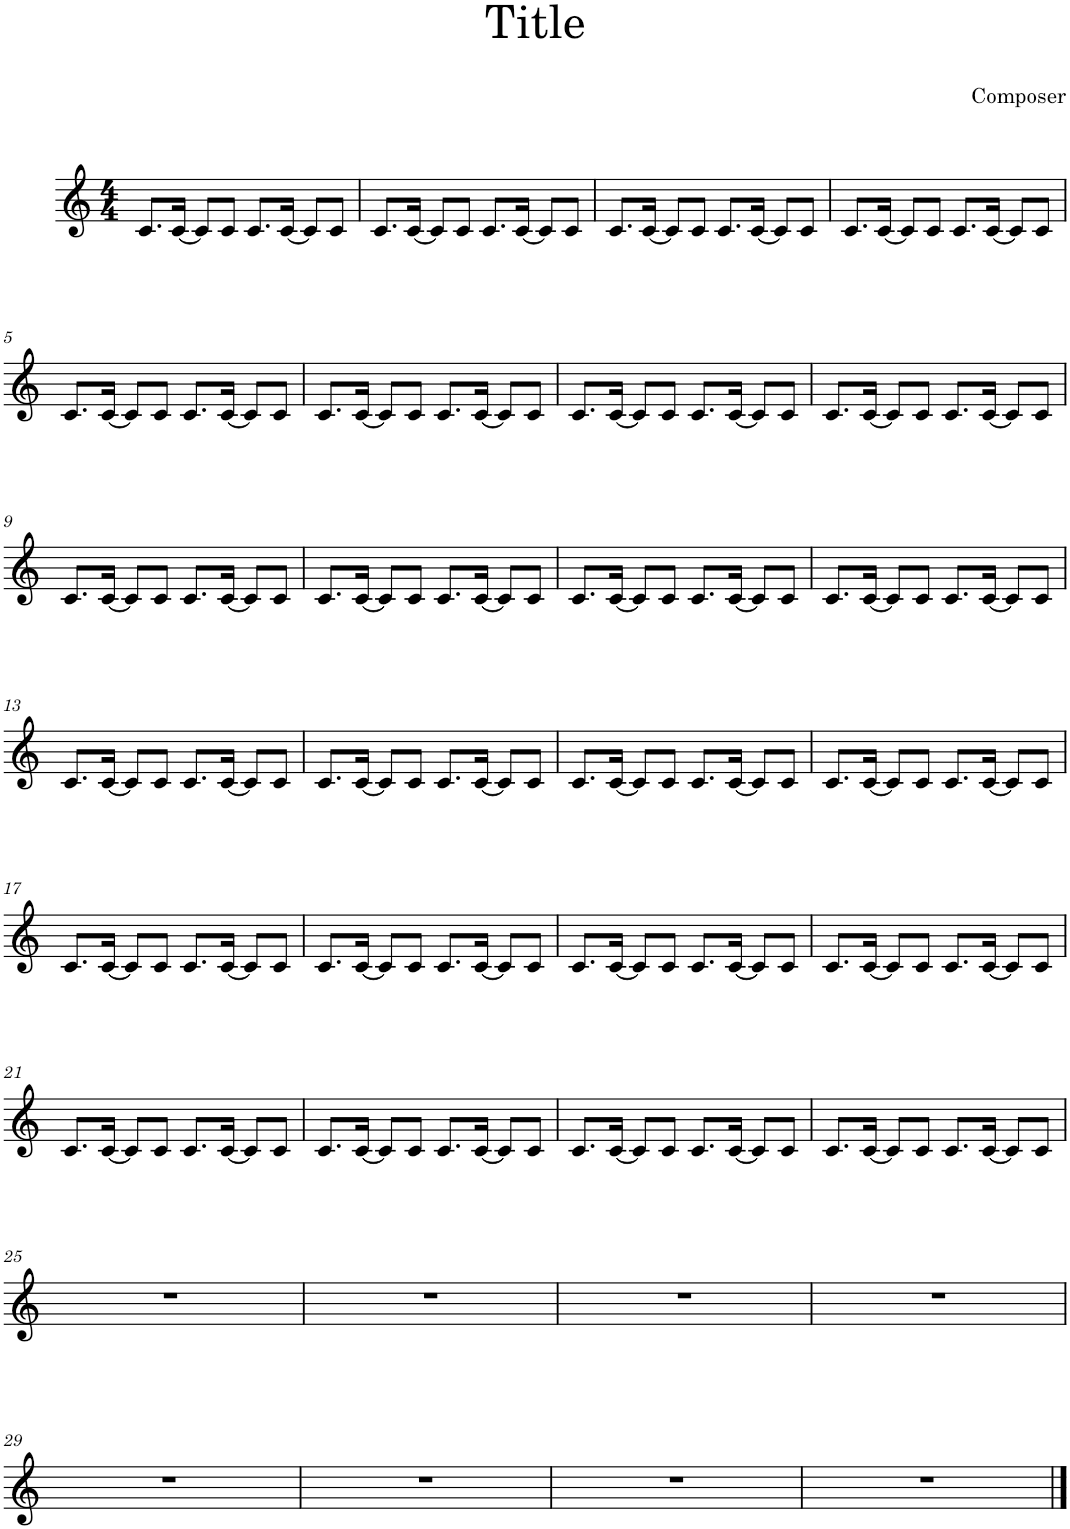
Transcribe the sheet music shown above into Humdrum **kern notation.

**kern
*part1
*staff1
*I"Piano
*I'Pno.
*clefG2
*k[]
*M4/4
=1
8.c/L
[16c/Jk
8c/L]
8c/J
8.c/L
[16c/Jk
8c/L]
8c/J
=2
8.c/L
[16c/Jk
8c/L]
8c/J
8.c/L
[16c/Jk
8c/L]
8c/J
=3
8.c/L
[16c/Jk
8c/L]
8c/J
8.c/L
[16c/Jk
8c/L]
8c/J
=4
8.c/L
[16c/Jk
8c/L]
8c/J
8.c/L
[16c/Jk
8c/L]
8c/J
!!LO:LB:g=z
=5
8.c/L
[16c/Jk
8c/L]
8c/J
8.c/L
[16c/Jk
8c/L]
8c/J
=6
8.c/L
[16c/Jk
8c/L]
8c/J
8.c/L
[16c/Jk
8c/L]
8c/J
=7
8.c/L
[16c/Jk
8c/L]
8c/J
8.c/L
[16c/Jk
8c/L]
8c/J
=8
8.c/L
[16c/Jk
8c/L]
8c/J
8.c/L
[16c/Jk
8c/L]
8c/J
!!LO:LB:g=z
=9
8.c/L
[16c/Jk
8c/L]
8c/J
8.c/L
[16c/Jk
8c/L]
8c/J
=10
8.c/L
[16c/Jk
8c/L]
8c/J
8.c/L
[16c/Jk
8c/L]
8c/J
=11
8.c/L
[16c/Jk
8c/L]
8c/J
8.c/L
[16c/Jk
8c/L]
8c/J
=12
8.c/L
[16c/Jk
8c/L]
8c/J
8.c/L
[16c/Jk
8c/L]
8c/J
!!LO:LB:g=z
=13
8.c/L
[16c/Jk
8c/L]
8c/J
8.c/L
[16c/Jk
8c/L]
8c/J
=14
8.c/L
[16c/Jk
8c/L]
8c/J
8.c/L
[16c/Jk
8c/L]
8c/J
=15
8.c/L
[16c/Jk
8c/L]
8c/J
8.c/L
[16c/Jk
8c/L]
8c/J
=16
8.c/L
[16c/Jk
8c/L]
8c/J
8.c/L
[16c/Jk
8c/L]
8c/J
!!LO:LB:g=z
=17
8.c/L
[16c/Jk
8c/L]
8c/J
8.c/L
[16c/Jk
8c/L]
8c/J
=18
8.c/L
[16c/Jk
8c/L]
8c/J
8.c/L
[16c/Jk
8c/L]
8c/J
=19
8.c/L
[16c/Jk
8c/L]
8c/J
8.c/L
[16c/Jk
8c/L]
8c/J
=20
8.c/L
[16c/Jk
8c/L]
8c/J
8.c/L
[16c/Jk
8c/L]
8c/J
!!LO:LB:g=z
=21
8.c/L
[16c/Jk
8c/L]
8c/J
8.c/L
[16c/Jk
8c/L]
8c/J
=22
8.c/L
[16c/Jk
8c/L]
8c/J
8.c/L
[16c/Jk
8c/L]
8c/J
=23
8.c/L
[16c/Jk
8c/L]
8c/J
8.c/L
[16c/Jk
8c/L]
8c/J
=24
8.c/L
[16c/Jk
8c/L]
8c/J
8.c/L
[16c/Jk
8c/L]
8c/J
!!LO:LB:g=z
=25
1r
=26
1r
=27
1r
=28
1r
!!LO:LB:g=z
=29
1r
=30
1r
=31
1r
=32
1r
==
*-
